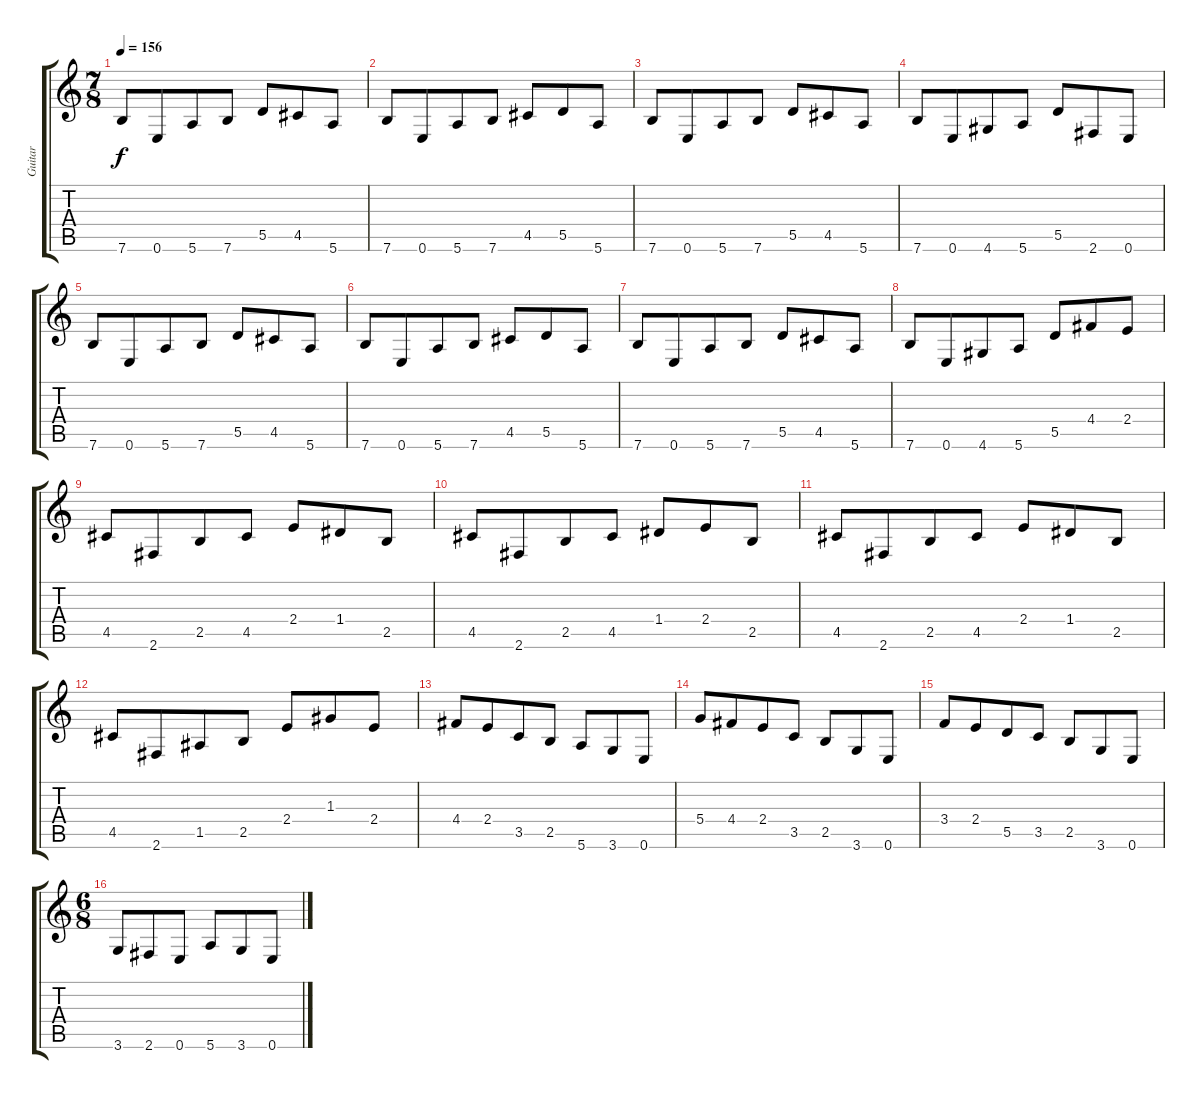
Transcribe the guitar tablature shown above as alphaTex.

\track ("Guitar" "Guitar") {instrument overdrivenguitar}
\staff {score tabs}
\tuning (E4 B3 G3 D3 A2 E2) {hide}
\ts (7 8)
\tempo 156
\clef g2
\ks c
7.6.8{dy f} 0.6.8 5.6.8 7.6.8 5.5.8 4.5.8 5.6.8 |
7.6.8 0.6.8 5.6.8 7.6.8 4.5.8 5.5.8 5.6.8 |
7.6.8 0.6.8 5.6.8 7.6.8 5.5.8 4.5.8 5.6.8 |
7.6.8 0.6.8 4.6.8 5.6.8 5.5.8 2.6.8 0.6.8 |
7.6.8 0.6.8 5.6.8 7.6.8 5.5.8 4.5.8 5.6.8 |
7.6.8 0.6.8 5.6.8 7.6.8 4.5.8 5.5.8 5.6.8 |
7.6.8 0.6.8 5.6.8 7.6.8 5.5.8 4.5.8 5.6.8 |
7.6.8 0.6.8 4.6.8 5.6.8 5.5.8 4.4.8 2.4.8 |
4.5.8 2.6.8 2.5.8 4.5.8 2.4.8 1.4.8 2.5.8 |
4.5.8 2.6.8 2.5.8 4.5.8 1.4.8 2.4.8 2.5.8 |
4.5.8 2.6.8 2.5.8 4.5.8 2.4.8 1.4.8 2.5.8 |
4.5.8 2.6.8 1.5.8 2.5.8 2.4.8 1.3.8 2.4.8 |
4.4.8 2.4.8 3.5.8 2.5.8 5.6.8 3.6.8 0.6.8 |
5.4.8 4.4.8 2.4.8 3.5.8 2.5.8 3.6.8 0.6.8 |
3.4.8 2.4.8 5.5.8 3.5.8 2.5.8 3.6.8 0.6.8 |
\ts (6 8)
3.6.8 2.6.8 0.6.8 5.6.8 3.6.8 0.6.8
